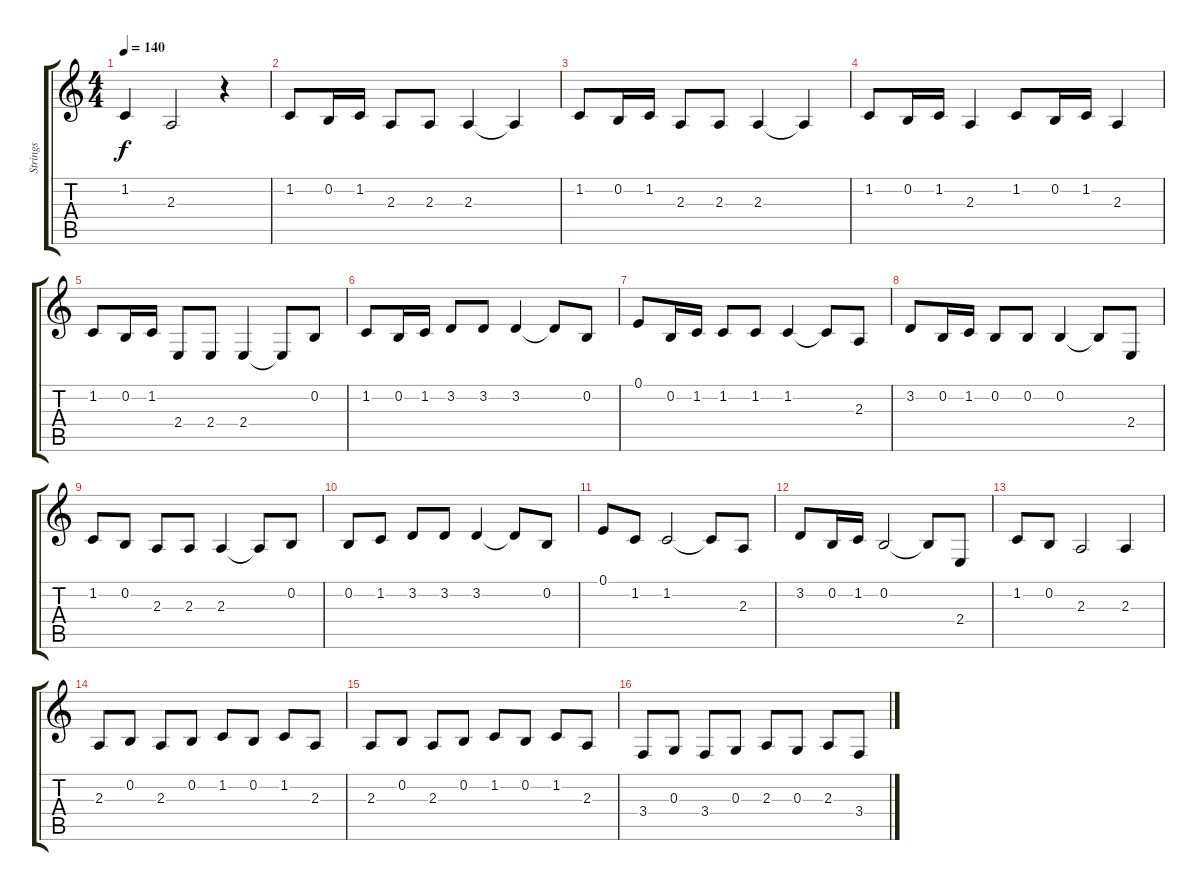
\track ("Strings" "Strings") {instrument cello}
\staff {score tabs}
\tuning (E4 B3 G3 D3 A2 D2) {hide}
\ts (4 4)
\tempo 140
\clef g2
\ks c
1.2.4{dy f} 2.3.2 r.4 |
1.2.8 0.2.16 1.2.16 2.3.8 2.3.8 2.3.4 2.3{t}.4 |
1.2.8 0.2.16 1.2.16 2.3.8 2.3.8 2.3.4 2.3{t}.4 |
1.2.8 0.2.16 1.2.16 2.3.4 1.2.8 0.2.16 1.2.16 2.3.4 |
1.2.8 0.2.16 1.2.16 2.4.8 2.4.8 2.4.4 2.4{t}.8 0.2.8 |
1.2.8 0.2.16 1.2.16 3.2.8 3.2.8 3.2.4 3.2{t}.8 0.2.8 |
0.1.8 0.2.16 1.2.16 1.2.8 1.2.8 1.2.4 1.2{t}.8 2.3.8 |
3.2.8 0.2.16 1.2.16 0.2.8 0.2.8 0.2.4 0.2{t}.8 2.4.8 |
1.2.8 0.2.8 2.3.8 2.3.8 2.3.4 2.3{t}.8 0.2.8 |
0.2.8 1.2.8 3.2.8 3.2.8 3.2.4 3.2{t}.8 0.2.8 |
0.1.8 1.2.8 1.2.2 1.2{t}.8 2.3.8 |
3.2.8 0.2.16 1.2.16 0.2.2 0.2{t}.8 2.4.8 |
1.2.8 0.2.8 2.3.2 2.3.4 |
2.3.8 0.2.8 2.3.8 0.2.8 1.2.8 0.2.8 1.2.8 2.3.8 |
2.3.8 0.2.8 2.3.8 0.2.8 1.2.8 0.2.8 1.2.8 2.3.8 |
3.4.8 0.3.8 3.4.8 0.3.8 2.3.8 0.3.8 2.3.8 3.4.8
